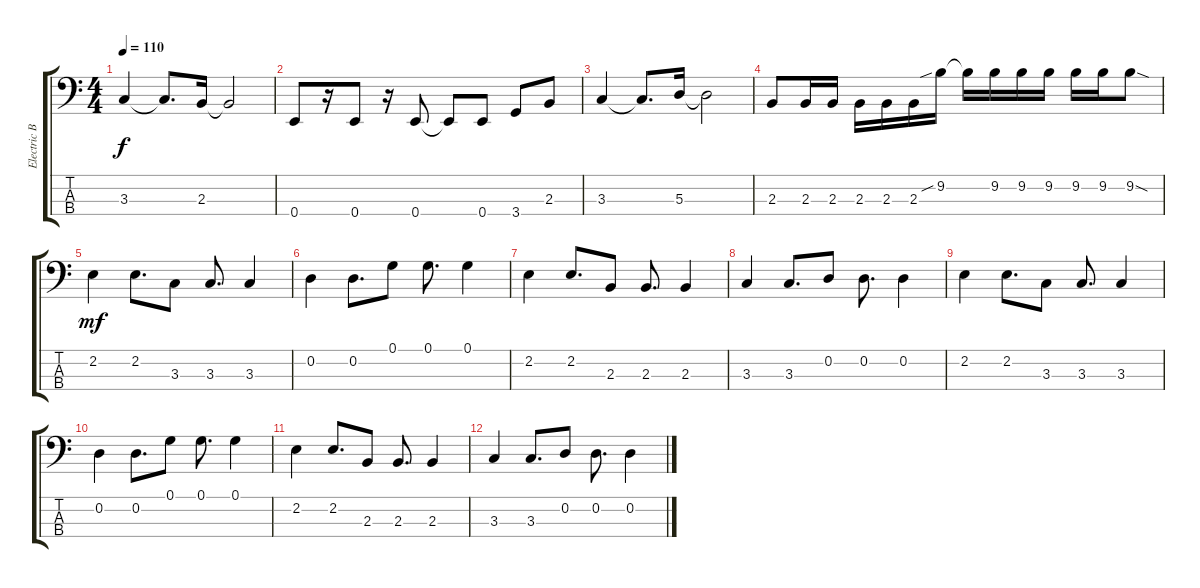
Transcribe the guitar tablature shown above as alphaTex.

\track ("Electric Bass" "Electric B") {instrument electricbassfinger}
\staff {score tabs}
\tuning (G2 D2 A1 E1) {hide}
\ts (4 4)
\tempo 110
\clef f4
\ks c
3.3.4{dy f} 3.3{t}.8{d} 2.3.16 2.3{t}.2 |
0.4.8 r.16 0.4.8 r.16 0.4.8 0.4{t}.8 0.4.8 3.4.8 2.3.8 |
3.3.4 3.3{t}.8{d} 5.3.16 5.3{t}.2 |
2.3.8 2.3.16 2.3.16 2.3.16 2.3.16 2.3.16 9.2{sib}.16 9.2{t}.16 9.2.16 9.2.16 9.2.16 9.2.16 9.2.16 9.2{sod}.8 |
2.2.4{dy mf} 2.2.8{d} 3.3.8 3.3.8{d} 3.3.4 |
0.2.4 0.2.8{d} 0.1.8 0.1.8{d} 0.1.4 |
2.2.4 2.2.8{d} 2.3.8 2.3.8{d} 2.3.4 |
3.3.4 3.3.8{d} 0.2.8 0.2.8{d} 0.2.4 |
2.2.4 2.2.8{d} 3.3.8 3.3.8{d} 3.3.4 |
0.2.4 0.2.8{d} 0.1.8 0.1.8{d} 0.1.4 |
2.2.4 2.2.8{d} 2.3.8 2.3.8{d} 2.3.4 |
3.3.4 3.3.8{d} 0.2.8 0.2.8{d} 0.2.4
